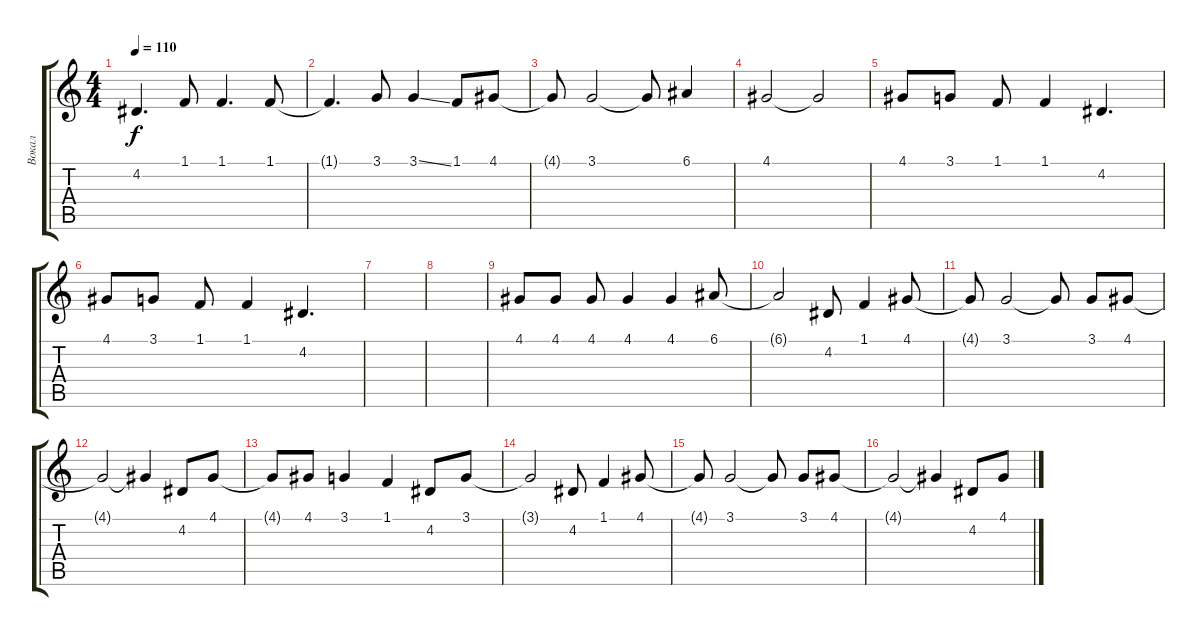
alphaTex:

\track ("Вокал" "Вокал") {instrument lead1square}
\staff {score tabs}
\tuning (E4 B3 G3 D3 A2 E2) {hide}
\ts (4 4)
\tempo 110
\clef g2
\ks c
4.2{t}.4{d dy f} 1.1.8 1.1.4{d} 1.1.8 |
1.1{t}.4{d} 3.1.8 3.1{ss}.4 1.1.8 4.1.8 |
4.1{t}.8 3.1.2 3.1{t}.8 6.1.4 |
4.1.2 4.1{t}.2 |
4.1.8 3.1.8 1.1.8 1.1.4 4.2.4{d} |
4.1.8 3.1.8 1.1.8 1.1.4 4.2.4{d} |
|
|
4.1.8 4.1.8 4.1.8 4.1.4 4.1.4 6.1.8 |
6.1{t}.2 4.2.8 1.1.4 4.1.8 |
4.1{t}.8 3.1.2 3.1{t}.8 3.1.8 4.1.8 |
4.1{t}.2 4.1{t}.4 4.2.8 4.1.8 |
4.1{t}.8 4.1.8 3.1.4 1.1.4 4.2.8 3.1.8 |
3.1{t}.2 4.2.8 1.1.4 4.1.8 |
4.1{t}.8 3.1.2 3.1{t}.8 3.1.8 4.1.8 |
4.1{t}.2 4.1{t}.4 4.2.8 4.1.8
